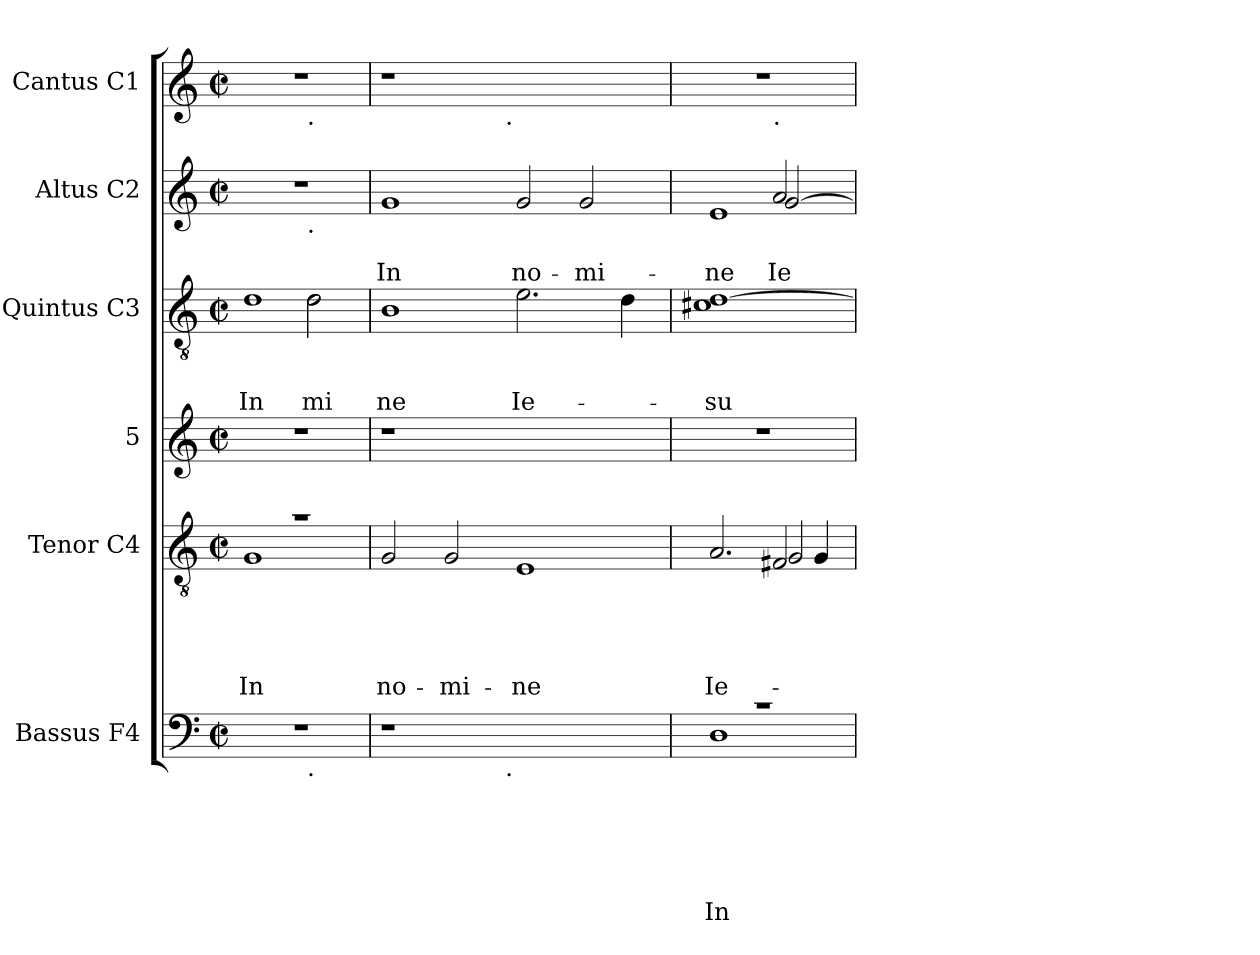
**kern	**text	**text	**text	**text	**text	**text	**kern	**text	**text	**text	**text	**text	**kern	**kern	**text	**text	**text	**kern	**text	**text	**kern
*part6	*part6	*part6	*part6	*part6	*part6	*part6	*part5	*part5	*part5	*part5	*part5	*part5	*part4	*part3	*part3	*part3	*part3	*part2	*part2	*part2	*part1
*staff6	*staff6	*staff6	*staff6	*staff6	*staff6	*staff6	*staff5	*staff5	*staff5	*staff5	*staff5	*staff5	*staff4	*staff3	*staff3	*staff3	*staff3	*staff2	*staff2	*staff2	*staff1
*I"Bassus F4	*	*	*	*	*	*	*I"Tenor C4	*	*	*	*	*	*I"5	*I"Quintus C3	*	*	*	*I"Altus C2	*	*	*I"Cantus C1
*I'B	*	*	*	*	*	*	*I'T	*	*	*	*	*	*	*	*	*	*	*I'A	*	*	*I'C
*clefF4	*	*	*	*	*	*	*clefGv2	*	*	*	*	*	*clefG2	*clefGv2	*	*	*	*clefG2	*	*	*clefG2
*k[]	*	*	*	*	*	*	*k[]	*	*	*	*	*	*k[]	*k[]	*	*	*	*k[]	*	*	*k[]
*C:	*	*	*	*	*	*	*C:	*	*	*	*	*	*C:	*C:	*	*	*	*C:	*	*	*C:
*M2/2	*	*	*	*	*	*	*M2/2	*	*	*	*	*	*M2/2	*M2/2	*	*	*	*M2/2	*	*	*M2/2
*met(c|)	*	*	*	*	*	*	*met(c|)	*	*	*	*	*	*met(c|)	*met(c|)	*	*	*	*met(c|)	*	*	*met(c|)
=1	=1	=1	=1	=1	=1	=1	=1	=1	=1	=1	=1	=1	=1	=1	=1	=1	=1	=1	=1	=1	=1
*	*	*	*	*	*	*	*^	*	*	*	*	*	*	*	*	*	*	*	*	*	*
!	!	!	!	!	!	!	!	!	!	!	!	!	!LO:LY:b	!	!	!	!	!LO:LY:b	!	!	!	!
*^	*	*	*	*	*	*	*	*	*	*	*	*	*	*	*^	*	*	*	*^	*	*	*^
*	*	*	*	*	*	*	*	*	*	*	*	*	*	*	*	*	*^	*	*	*	*	*	*	*	*	*
1r	2ryy	.	.	.	.	.	.	1ra	1G	.	.	.	.	In	1r	1d	2ryy	2ryy	.	.	In	1r	2ryy	.	.	1r	2ryy
!	!	!	!	!	!	!	!	!	!	!	!	!	!	!	!	!	!	!	!	!	!	!	!	!	!	!	!LO:TX:b:t=.
!	!	!	!	!	!	!	!	!	!	!	!	!	!	!	!	!	!	!	!	!	!	!	!LO:TX:b:t=.	!	!	!	!
!	!LO:TX:b:t=.	!	!	!	!	!	!	!	!	!	!	!	!	!	!	!	!	!	!	!	!	!	!	!	!	!	!
!	!	!	!	!	!	!	!	!	!	!	!	!	!	!	!	!	!	!	!	!	!LO:LY:b	!	!	!	!	!	!
!	!	!	!	!	!	!	!	!	!	!	!	!	!	!	!	!	!	!	!	!	!LO:LY:b	!	!	!	!	!	!
.	2ryy	.	.	.	.	.	.	.	.	.	.	.	.	.	.	.	2d\	2d\	.	.	-mi-	.	2ryy	.	.	.	2ryy
*	*	*	*	*	*	*	*	*v	*v	*	*	*	*	*	*	*	*	*	*	*	*	*	*	*	*	*	*
=2	=2	=2	=2	=2	=2	=2	=2	=2	=2	=2	=2	=2	=2	=2	=2	=2	=2	=2	=2	=2	=2	=2	=2	=2	=2	=2
!	!	!	!	!	!	!	!	!	!	!	!	!	!LO:LY:b	!	!	!	!	!	!	!LO:LY:b	!	!	!	!LO:LY:b	!	!
*	*	*	*	*	*	*	*	*	*	*	*	*	*	*	*v	*v	*v	*	*	*	*	*	*	*	*	*
*	*	*	*	*	*	*	*	*	*	*	*	*	*	*	*	*	*	*	*v	*v	*	*	*	*
1r	2ryy	.	.	.	.	.	.	2G/	.	.	.	.	no-	1r	1B	.	.	-ne	1g	.	In	1r	2ryy
!	!	!	!	!	!	!	!	!	!	!	!	!	!LO:LY:b	!	!	!	!	!	!	!	!	!	!
.	4...ryy	.	.	.	.	.	.	2G/	.	.	.	.	-mi-	.	.	.	.	.	.	.	.	.	4...ryy
!	!	!	!	!	!	!	!	!	!	!	!	!	!	!	!	!	!	!	!	!	!	!	!LO:TX:b:t=.
!	!LO:TX:b:t=.	!	!	!	!	!	!	!	!	!	!	!	!	!	!	!	!	!	!	!	!	!	!
.	1ryy	.	.	.	.	.	.	.	.	.	.	.	.	.	.	.	.	.	.	.	.	.	1ryy
!	!	!	!	!	!	!	!	!	!	!	!	!	!LO:LY:b	!	!	!	!	!LO:LY:b	!	!	!LO:LY:b	!	!
1ryy	.	.	.	.	.	.	.	1E	.	.	.	.	-ne	1ryy	2.e\	.	.	Ie-	2g/	.	no-	1ryy	.
!	!	!	!	!	!	!	!	!	!	!	!	!	!	!	!	!	!	!	!	!	!LO:LY:b	!	!
.	.	.	.	.	.	.	.	.	.	.	.	.	.	.	.	.	.	.	2g/	.	-mi-	.	.
.	.	.	.	.	.	.	.	.	.	.	.	.	.	.	4d\	.	.	.	.	.	.	.	.
.	32ryy	.	.	.	.	.	.	.	.	.	.	.	.	.	.	.	.	.	.	.	.	.	32ryy
=3	=3	=3	=3	=3	=3	=3	=3	=3	=3	=3	=3	=3	=3	=3	=3	=3	=3	=3	=3	=3	=3	=3	=3
!	!	!	!	!	!	!	!LO:LY:b	!	!	!	!	!	!LO:LY:b	!	!	!	!	!LO:LY:b	!	!	!LO:LY:b	!	!
*	*	*	*	*	*	*	*	*^	*	*	*	*	*	*	*	*	*	*	*^	*	*	*	*
*	*	*	*	*	*	*	*	*	*^	*	*	*	*	*	*	*	*	*	*	*	*^	*	*	*	*
1rc	1D	.	.	.	.	.	In	2.A/	2ryy	2ryy	.	.	.	.	Ie-	1r	1c#X [>1d	.	.	-su	1e	2ryy	2ryy	.	-ne	1r	2ryy
!	!	!	!	!	!	!	!	!	!	!	!	!	!	!	!	!	!	!	!	!	!	!	!	!	!	!	!LO:TX:b:t=.
!	!	!	!	!	!	!	!	!	!	!	!	!	!	!	!	!	!	!	!	!	!	!	!	!	!LO:LY:b	!	!
.	.	.	.	.	.	.	.	.	2F#X/	2G/	.	.	.	.	.	.	.	.	.	.	.	2a/	[<2g/	.	Ie-	.	2ryy
.	.	.	.	.	.	.	.	4G/	.	.	.	.	.	.	.	.	.	.	.	.	.	.	.	.	.	.	.
*v	*v	*	*	*	*	*	*	*	*	*	*	*	*	*	*	*	*	*	*	*	*v	*v	*v	*	*	*v	*v
*	*	*	*	*	*	*	*v	*v	*v	*	*	*	*	*	*	*	*	*	*	*	*	*	*
=	=	=	=	=	=	=	=	=	=	=	=	=	=	=	=	=	=	=	=	=	=
*-	*-	*-	*-	*-	*-	*-	*-	*-	*-	*-	*-	*-	*-	*-	*-	*-	*-	*-	*-	*-	*-
